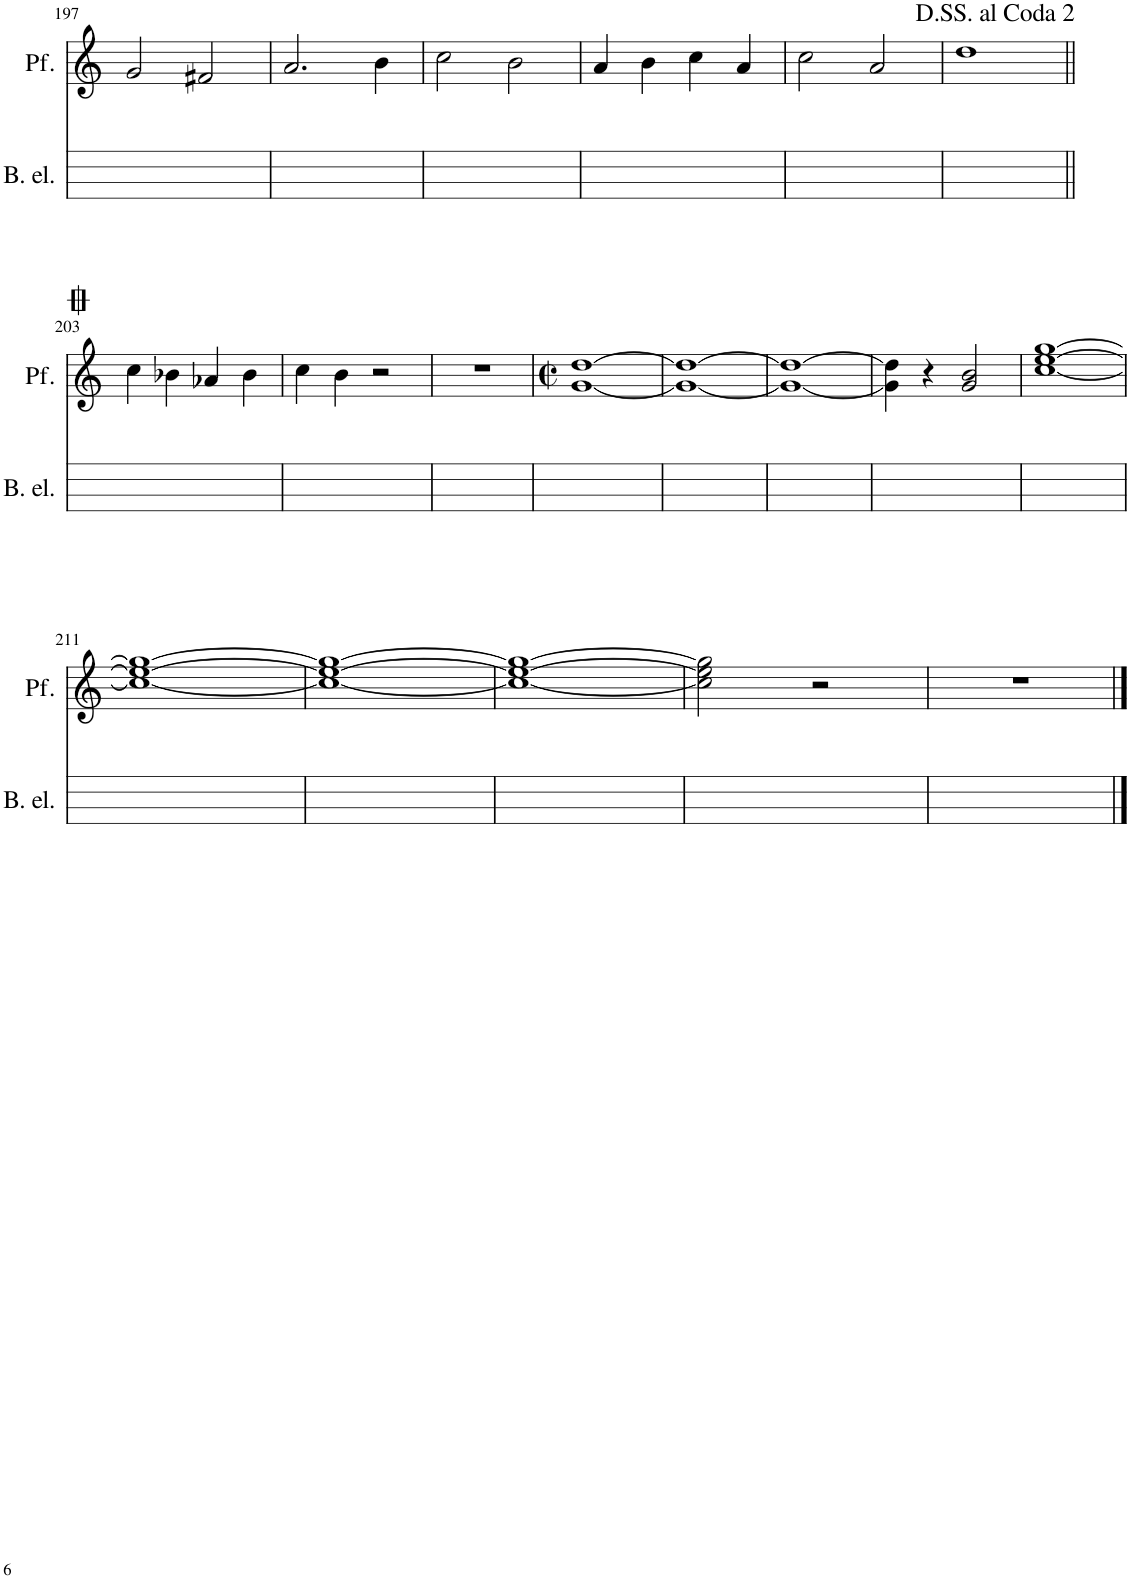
**kern	**kern
*part2	*part1
*staff2	*staff1
*I"Basso elettrico	*I"Piano
*I'B. el.	*
!!LO:PB:g=z
*	*clefG2
*k[]	*k[]
*M2/2	*M2/2
*met(c|)	*met(c|)
=197	=197
1r	2g/
.	2f#X/
=198	=198
1r	2.a/
.	4b\
=199	=199
1r	2cc\
.	2b\
=200	=200
1r	4a/
.	4b\
.	4cc\
.	4a/
=201	=201
1r	2cc\
.	2a/
=202	=202
1r	1dd
!	!LO:TX:a:t=D.SS. al Coda 2
!!LO:LB:g=z
=203||	=203||
1r	4cc\
.	4b-X\
.	4a-X/
.	4b-\
=204	=204
1r	4cc\
.	4b\
.	2r
=205	=205
1r	1r
=206	=206
*M2/2	*M2/2
*met(c|)	*met(c|)
1r	[1g [1dd
=207	=207
1r	1g_ 1dd_
=208	=208
1r	1g_ 1dd_
=209	=209
1r	4g\] 4dd\]
.	4r
.	2g/ 2b/
=210	=210
1r	[1cc [1ee [1gg
!!LO:LB:g=z
=211	=211
1r	1cc_ 1ee_ 1gg_
=212	=212
1r	1cc_ 1ee_ 1gg_
=213	=213
1r	1cc_ 1ee_ 1gg_
=214	=214
1r	2cc\] 2ee\] 2gg\]
.	2r
=215	=215
1r	1r
==	==
*-	*-
